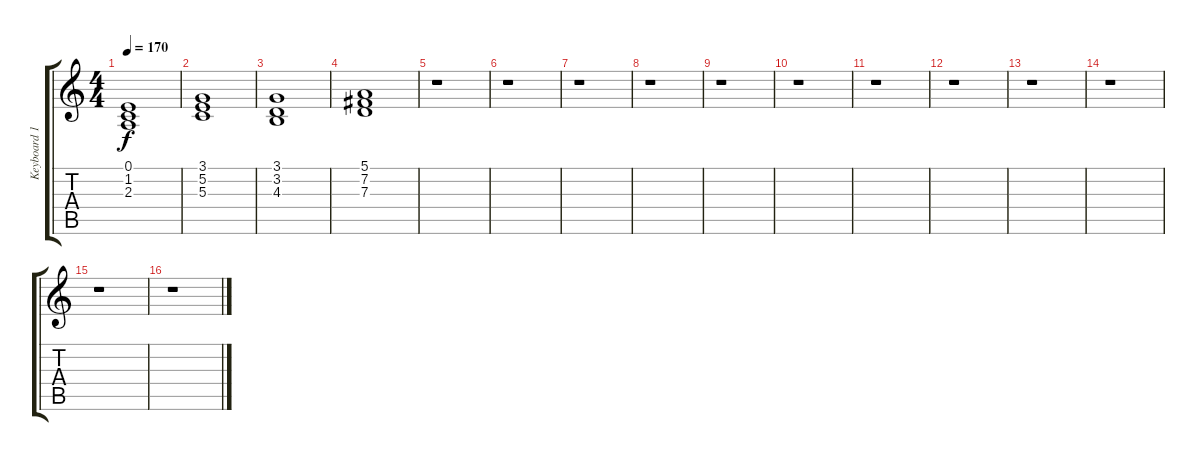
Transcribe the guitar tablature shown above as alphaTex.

\track ("Keyboard 1." "Keyboard 1") {instrument stringensemble1}
\staff {score tabs}
\tuning (E4 B3 G3 D3 A2 E2) {hide}
\ts (4 4)
\tempo 170
\clef g2
\ks c
(0.1 1.2 2.3).1{dy f} |
(3.1 5.2 5.3).1 |
(3.1 3.2 4.3).1 |
(5.1 7.2 7.3).1 |
r.1 |
r.1 |
r.1 |
r.1 |
r.1 |
r.1 |
r.1 |
r.1 |
r.1 |
r.1 |
r.1 |
r.1
